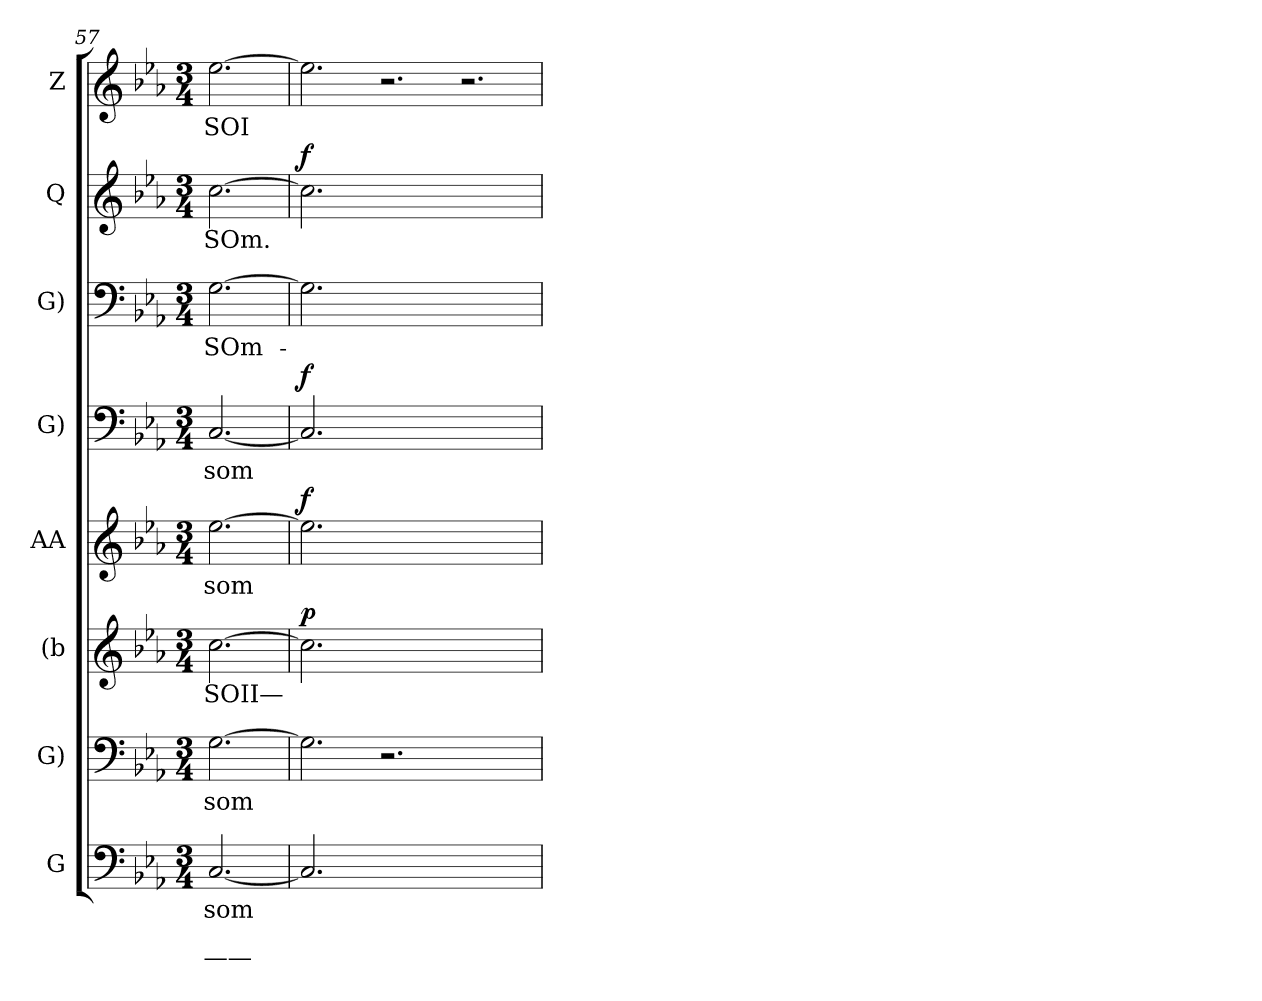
**kern	**text	**text	**text	**kern	**text	**kern	**text	**dynam	**kern	**text	**dynam	**kern	**text	**dynam	**kern	**text	**kern	**text	**dynam	**kern	**text
*part8	*part8	*part8	*part8	*part7	*part7	*part6	*part6	*part6	*part5	*part5	*part5	*part4	*part4	*part4	*part3	*part3	*part2	*part2	*part2	*part1	*part1
*staff8	*staff8	*staff8	*staff8	*staff7	*staff7	*staff6	*staff6	*staff6	*staff5	*staff5	*staff5	*staff4	*staff4	*staff4	*staff3	*staff3	*staff2	*staff2	*staff2	*staff1	*staff1
*I"G	*	*	*	*I"G)	*	*I"(b	*	*	*I"AA	*	*	*I"G)	*	*	*I"G)	*	*I"Q	*	*	*I"Z	*
*clefF4	*	*	*	*clefF4	*	*clefG2	*	*	*clefG2	*	*	*clefF4	*	*	*clefF4	*	*clefG2	*	*	*clefG2	*
*k[b-e-a-]	*	*	*	*k[b-e-a-]	*	*k[b-e-a-]	*	*	*k[b-e-a-]	*	*	*k[b-e-a-]	*	*	*k[b-e-a-]	*	*k[b-e-a-]	*	*	*k[b-e-a-]	*
*M3/4	*	*	*	*M3/4	*	*M3/4	*	*	*M3/4	*	*	*M3/4	*	*	*M3/4	*	*M3/4	*	*	*M3/4	*
=57	=57	=57	=57	=57	=57	=57	=57	=57	=57	=57	=57	=57	=57	=57	=57	=57	=57	=57	=57	=57	=57
[2.Ci/	som	.	——	[2.Gi\	som	[2.cci\	SOII—	.	[2.ee-i\	som	.	[2.Ci/	som	.	[2.Gi\	SOm-	[2.cci\	SOm.	.	[2.ee-i\	SOI
=58	=58	=58	=58	=58	=58	=58	=58	=58	=58	=58	=58	=58	=58	=58	=58	=58	=58	=58	=58	=58	=58
!	!	!	!	!	!	!	!	!LO:DY:a	!	!	!LO:DY:a	!	!	!LO:DY:a	!	!	!	!	!LO:DY:a	!	!
2.Ci/]	--	.	.	2.Gi\]	.	2.cci\]	.	p	2.ee-i\]	.	f	2.Ci/]	.	f	2.Gi\]	.	2.cci\]	.	f	2.ee-i\]	.
1.ryy	.	.	.	2.r	.	1.ryy	.	.	1.ryy	.	.	1.ryy	.	.	1.ryy	.	1.ryy	.	.	2.r	.
.	.	.	.	2.ryy	.	.	.	.	.	.	.	.	.	.	.	.	.	.	.	2.r	.
=	=	=	=	=	=	=	=	=	=	=	=	=	=	=	=	=	=	=	=	=	=
*-	*-	*-	*-	*-	*-	*-	*-	*-	*-	*-	*-	*-	*-	*-	*-	*-	*-	*-	*-	*-	*-
